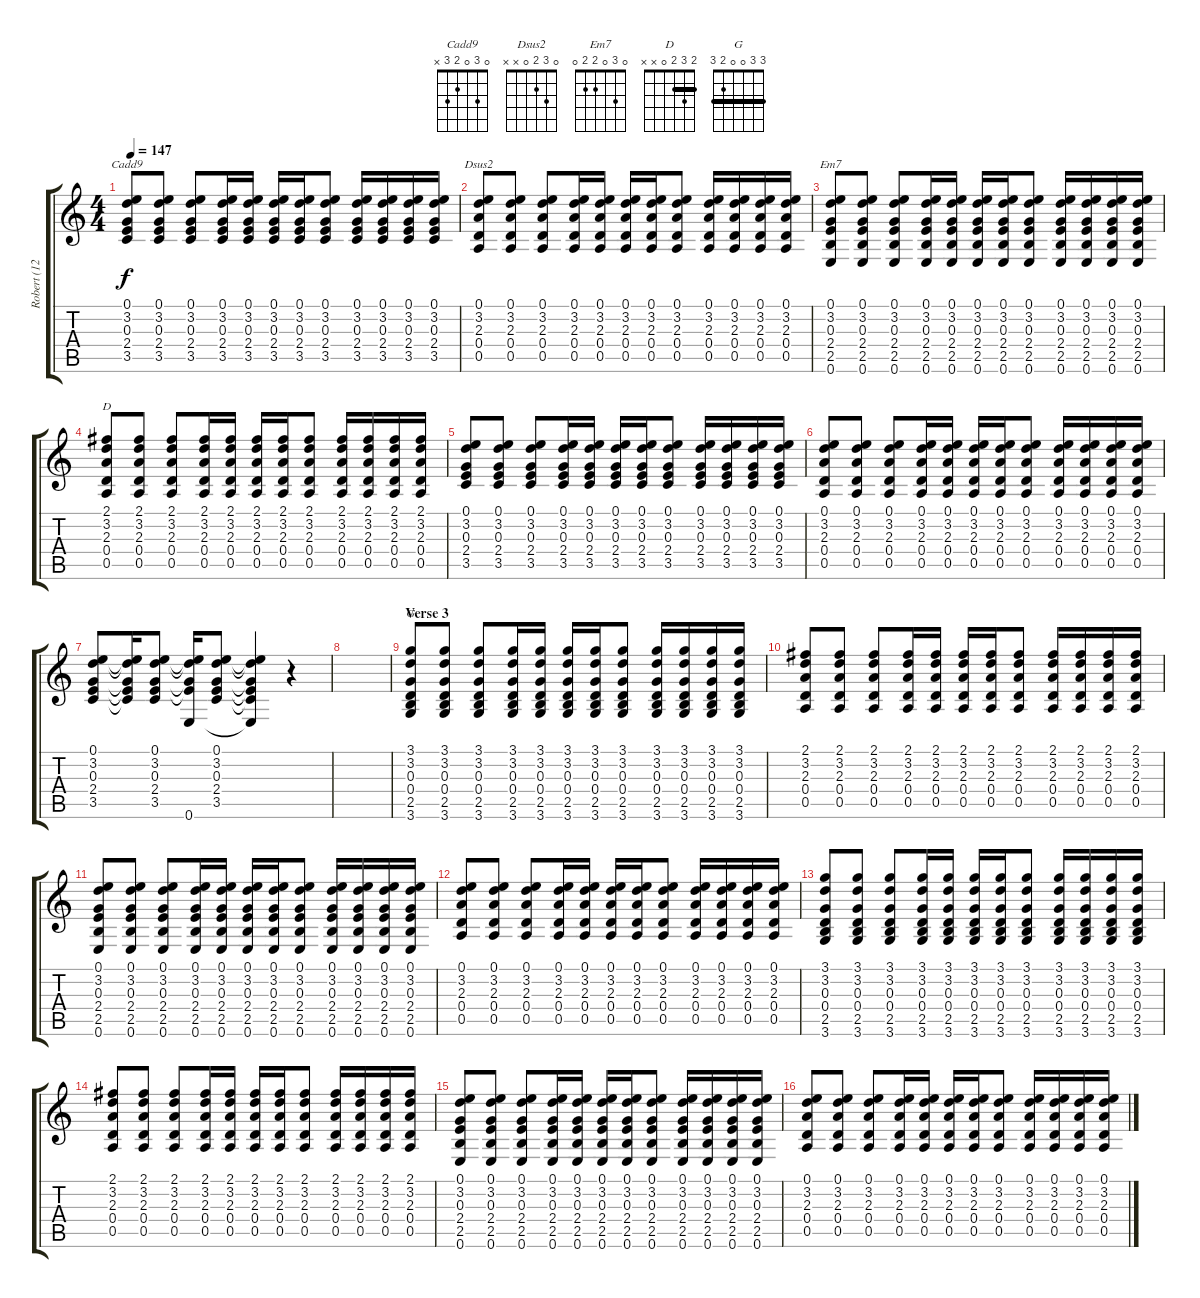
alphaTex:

\track ("Robert (12-strings guitar)" "Robert (12") {instrument acousticguitarnylon}
\staff {score tabs}
\tuning (E4 B3 G3 D3 A2 E2) {hide}
\chord ("Cadd9" 0 3 0 2 3 x)
\chord ("Dsus2" 0 3 2 0 x x)
\chord ("Em7" 0 3 0 2 2 0)
\chord ("D" 2 3 2 0 x x) {barre 2}
\chord ("G" 3 3 0 0 2 3) {barre 3}
\ts (4 4)
\tempo 147
\clef g2
\ks c
(0.1 3.2 0.3 2.4 3.5).8{ch "Cadd9" dy f} (0.1 3.2 0.3 2.4 3.5).8 (0.1 3.2 0.3 2.4 3.5).8 (0.1 3.2 0.3 2.4 3.5).16 (0.1 3.2 0.3 2.4 3.5).16 (0.1 3.2 0.3 2.4 3.5).16 (0.1 3.2 0.3 2.4 3.5).16 (0.1 3.2 0.3 2.4 3.5).8 (0.1 3.2 0.3 2.4 3.5).16 (0.1 3.2 0.3 2.4 3.5).16 (0.1 3.2 0.3 2.4 3.5).16 (0.1 3.2 0.3 2.4 3.5).16 |
(0.1 3.2 2.3 0.4 0.5).8{ch "Dsus2"} (0.1 3.2 2.3 0.4 0.5).8 (0.1 3.2 2.3 0.4 0.5).8 (0.1 3.2 2.3 0.4 0.5).16 (0.1 3.2 2.3 0.4 0.5).16 (0.1 3.2 2.3 0.4 0.5).16 (0.1 3.2 2.3 0.4 0.5).16 (0.1 3.2 2.3 0.4 0.5).8 (0.1 3.2 2.3 0.4 0.5).16 (0.1 3.2 2.3 0.4 0.5).16 (0.1 3.2 2.3 0.4 0.5).16 (0.1 3.2 2.3 0.4 0.5).16 |
(0.1 3.2 0.3 2.4 2.5 0.6).8{ch "Em7"} (0.1 3.2 0.3 2.4 2.5 0.6).8 (0.1 3.2 0.3 2.4 2.5 0.6).8 (0.1 3.2 0.3 2.4 2.5 0.6).16 (0.1 3.2 0.3 2.4 2.5 0.6).16 (0.1 3.2 0.3 2.4 2.5 0.6).16 (0.1 3.2 0.3 2.4 2.5 0.6).16 (0.1 3.2 0.3 2.4 2.5 0.6).8 (0.1 3.2 0.3 2.4 2.5 0.6).16 (0.1 3.2 0.3 2.4 2.5 0.6).16 (0.1 3.2 0.3 2.4 2.5 0.6).16 (0.1 3.2 0.3 2.4 2.5 0.6).16 |
(2.1 3.2 2.3 0.4 0.5).8{ch "D"} (2.1 3.2 2.3 0.4 0.5).8 (2.1 3.2 2.3 0.4 0.5).8 (2.1 3.2 2.3 0.4 0.5).16 (2.1 3.2 2.3 0.4 0.5).16 (2.1 3.2 2.3 0.4 0.5).16 (2.1 3.2 2.3 0.4 0.5).16 (2.1 3.2 2.3 0.4 0.5).8 (2.1 3.2 2.3 0.4 0.5).16 (2.1 3.2 2.3 0.4 0.5).16 (2.1 3.2 2.3 0.4 0.5).16 (2.1 3.2 2.3 0.4 0.5).16 |
(0.1 3.2 0.3 2.4 3.5).8 (0.1 3.2 0.3 2.4 3.5).8 (0.1 3.2 0.3 2.4 3.5).8 (0.1 3.2 0.3 2.4 3.5).16 (0.1 3.2 0.3 2.4 3.5).16 (0.1 3.2 0.3 2.4 3.5).16 (0.1 3.2 0.3 2.4 3.5).16 (0.1 3.2 0.3 2.4 3.5).8 (0.1 3.2 0.3 2.4 3.5).16 (0.1 3.2 0.3 2.4 3.5).16 (0.1 3.2 0.3 2.4 3.5).16 (0.1 3.2 0.3 2.4 3.5).16 |
(0.1 3.2 2.3 0.4 0.5).8 (0.1 3.2 2.3 0.4 0.5).8 (0.1 3.2 2.3 0.4 0.5).8 (0.1 3.2 2.3 0.4 0.5).16 (0.1 3.2 2.3 0.4 0.5).16 (0.1 3.2 2.3 0.4 0.5).16 (0.1 3.2 2.3 0.4 0.5).16 (0.1 3.2 2.3 0.4 0.5).8 (0.1 3.2 2.3 0.4 0.5).16 (0.1 3.2 2.3 0.4 0.5).16 (0.1 3.2 2.3 0.4 0.5).16 (0.1 3.2 2.3 0.4 0.5).16 |
(0.1 3.2 0.3 2.4 3.5).8 (0.1{t} 3.2{t} 0.3{t} 2.4{t} 3.5{t}).16 (0.1 3.2 0.3 2.4 3.5).8 (0.1{t} 3.2{t} 0.3{t} 2.4{t} 0.6).16 (0.1 3.2 0.3 2.4 3.5).8 (0.1{t} 3.2{t} 0.3{t} 2.4{t} 3.5{t} 0.6{t}).4 r.4 |
\section ("" "")
|
\section ("" "Verse 3")
(3.1 3.2 0.3 0.4 2.5 3.6).8{ch "G"} (3.1 3.2 0.3 0.4 2.5 3.6).8 (3.1 3.2 0.3 0.4 2.5 3.6).8 (3.1 3.2 0.3 0.4 2.5 3.6).16 (3.1 3.2 0.3 0.4 2.5 3.6).16 (3.1 3.2 0.3 0.4 2.5 3.6).16 (3.1 3.2 0.3 0.4 2.5 3.6).16 (3.1 3.2 0.3 0.4 2.5 3.6).8 (3.1 3.2 0.3 0.4 2.5 3.6).16 (3.1 3.2 0.3 0.4 2.5 3.6).16 (3.1 3.2 0.3 0.4 2.5 3.6).16 (3.1 3.2 0.3 0.4 2.5 3.6).16 |
(2.1 3.2 2.3 0.4 0.5).8 (2.1 3.2 2.3 0.4 0.5).8 (2.1 3.2 2.3 0.4 0.5).8 (2.1 3.2 2.3 0.4 0.5).16 (2.1 3.2 2.3 0.4 0.5).16 (2.1 3.2 2.3 0.4 0.5).16 (2.1 3.2 2.3 0.4 0.5).16 (2.1 3.2 2.3 0.4 0.5).8 (2.1 3.2 2.3 0.4 0.5).16 (2.1 3.2 2.3 0.4 0.5).16 (2.1 3.2 2.3 0.4 0.5).16 (2.1 3.2 2.3 0.4 0.5).16 |
(0.1 3.2 0.3 2.4 2.5 0.6).8 (0.1 3.2 0.3 2.4 2.5 0.6).8 (0.1 3.2 0.3 2.4 2.5 0.6).8 (0.1 3.2 0.3 2.4 2.5 0.6).16 (0.1 3.2 0.3 2.4 2.5 0.6).16 (0.1 3.2 0.3 2.4 2.5 0.6).16 (0.1 3.2 0.3 2.4 2.5 0.6).16 (0.1 3.2 0.3 2.4 2.5 0.6).8 (0.1 3.2 0.3 2.4 2.5 0.6).16 (0.1 3.2 0.3 2.4 2.5 0.6).16 (0.1 3.2 0.3 2.4 2.5 0.6).16 (0.1 3.2 0.3 2.4 2.5 0.6).16 |
(0.1 3.2 2.3 0.4 0.5).8 (0.1 3.2 2.3 0.4 0.5).8 (0.1 3.2 2.3 0.4 0.5).8 (0.1 3.2 2.3 0.4 0.5).16 (0.1 3.2 2.3 0.4 0.5).16 (0.1 3.2 2.3 0.4 0.5).16 (0.1 3.2 2.3 0.4 0.5).16 (0.1 3.2 2.3 0.4 0.5).8 (0.1 3.2 2.3 0.4 0.5).16 (0.1 3.2 2.3 0.4 0.5).16 (0.1 3.2 2.3 0.4 0.5).16 (0.1 3.2 2.3 0.4 0.5).16 |
(3.1 3.2 0.3 0.4 2.5 3.6).8 (3.1 3.2 0.3 0.4 2.5 3.6).8 (3.1 3.2 0.3 0.4 2.5 3.6).8 (3.1 3.2 0.3 0.4 2.5 3.6).16 (3.1 3.2 0.3 0.4 2.5 3.6).16 (3.1 3.2 0.3 0.4 2.5 3.6).16 (3.1 3.2 0.3 0.4 2.5 3.6).16 (3.1 3.2 0.3 0.4 2.5 3.6).8 (3.1 3.2 0.3 0.4 2.5 3.6).16 (3.1 3.2 0.3 0.4 2.5 3.6).16 (3.1 3.2 0.3 0.4 2.5 3.6).16 (3.1 3.2 0.3 0.4 2.5 3.6).16 |
(2.1 3.2 2.3 0.4 0.5).8 (2.1 3.2 2.3 0.4 0.5).8 (2.1 3.2 2.3 0.4 0.5).8 (2.1 3.2 2.3 0.4 0.5).16 (2.1 3.2 2.3 0.4 0.5).16 (2.1 3.2 2.3 0.4 0.5).16 (2.1 3.2 2.3 0.4 0.5).16 (2.1 3.2 2.3 0.4 0.5).8 (2.1 3.2 2.3 0.4 0.5).16 (2.1 3.2 2.3 0.4 0.5).16 (2.1 3.2 2.3 0.4 0.5).16 (2.1 3.2 2.3 0.4 0.5).16 |
(0.1 3.2 0.3 2.4 2.5 0.6).8 (0.1 3.2 0.3 2.4 2.5 0.6).8 (0.1 3.2 0.3 2.4 2.5 0.6).8 (0.1 3.2 0.3 2.4 2.5 0.6).16 (0.1 3.2 0.3 2.4 2.5 0.6).16 (0.1 3.2 0.3 2.4 2.5 0.6).16 (0.1 3.2 0.3 2.4 2.5 0.6).16 (0.1 3.2 0.3 2.4 2.5 0.6).8 (0.1 3.2 0.3 2.4 2.5 0.6).16 (0.1 3.2 0.3 2.4 2.5 0.6).16 (0.1 3.2 0.3 2.4 2.5 0.6).16 (0.1 3.2 0.3 2.4 2.5 0.6).16 |
(0.1 3.2 2.3 0.4 0.5).8 (0.1 3.2 2.3 0.4 0.5).8 (0.1 3.2 2.3 0.4 0.5).8 (0.1 3.2 2.3 0.4 0.5).16 (0.1 3.2 2.3 0.4 0.5).16 (0.1 3.2 2.3 0.4 0.5).16 (0.1 3.2 2.3 0.4 0.5).16 (0.1 3.2 2.3 0.4 0.5).8 (0.1 3.2 2.3 0.4 0.5).16 (0.1 3.2 2.3 0.4 0.5).16 (0.1 3.2 2.3 0.4 0.5).16 (0.1 3.2 2.3 0.4 0.5).16
